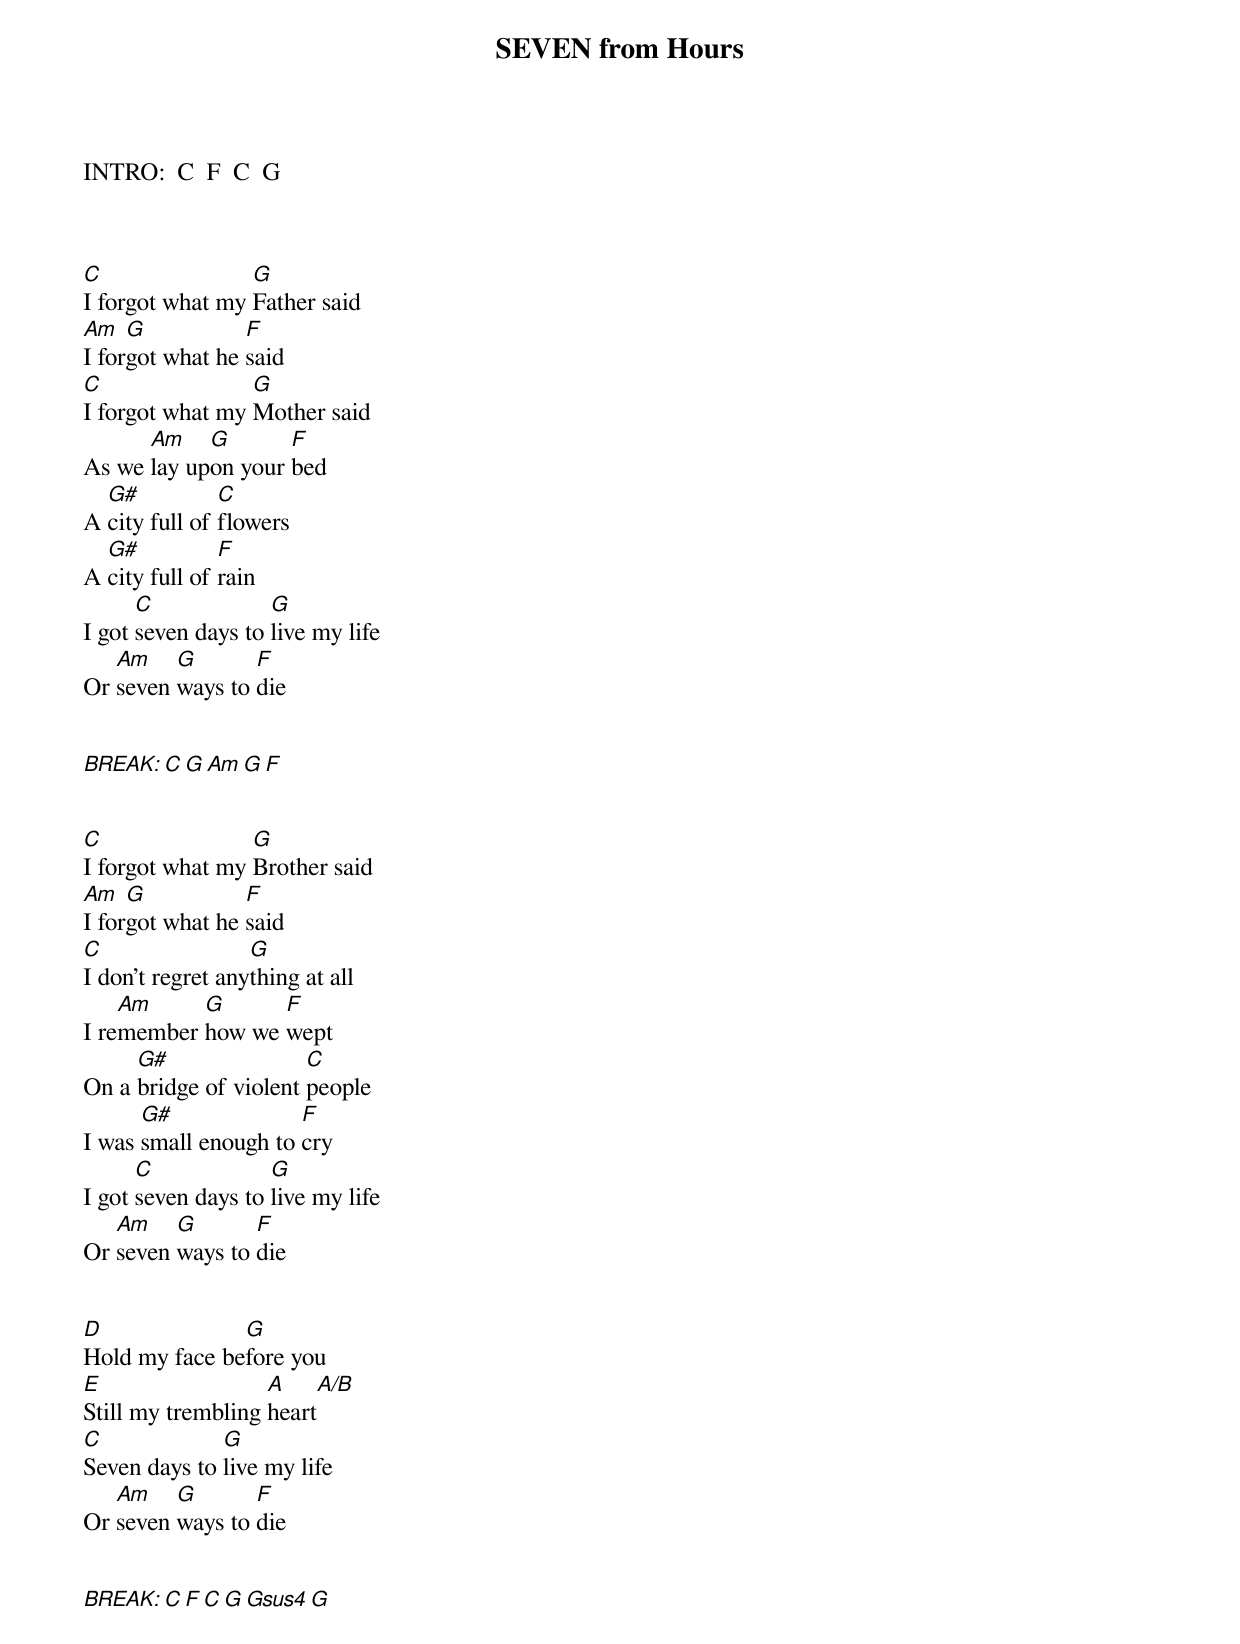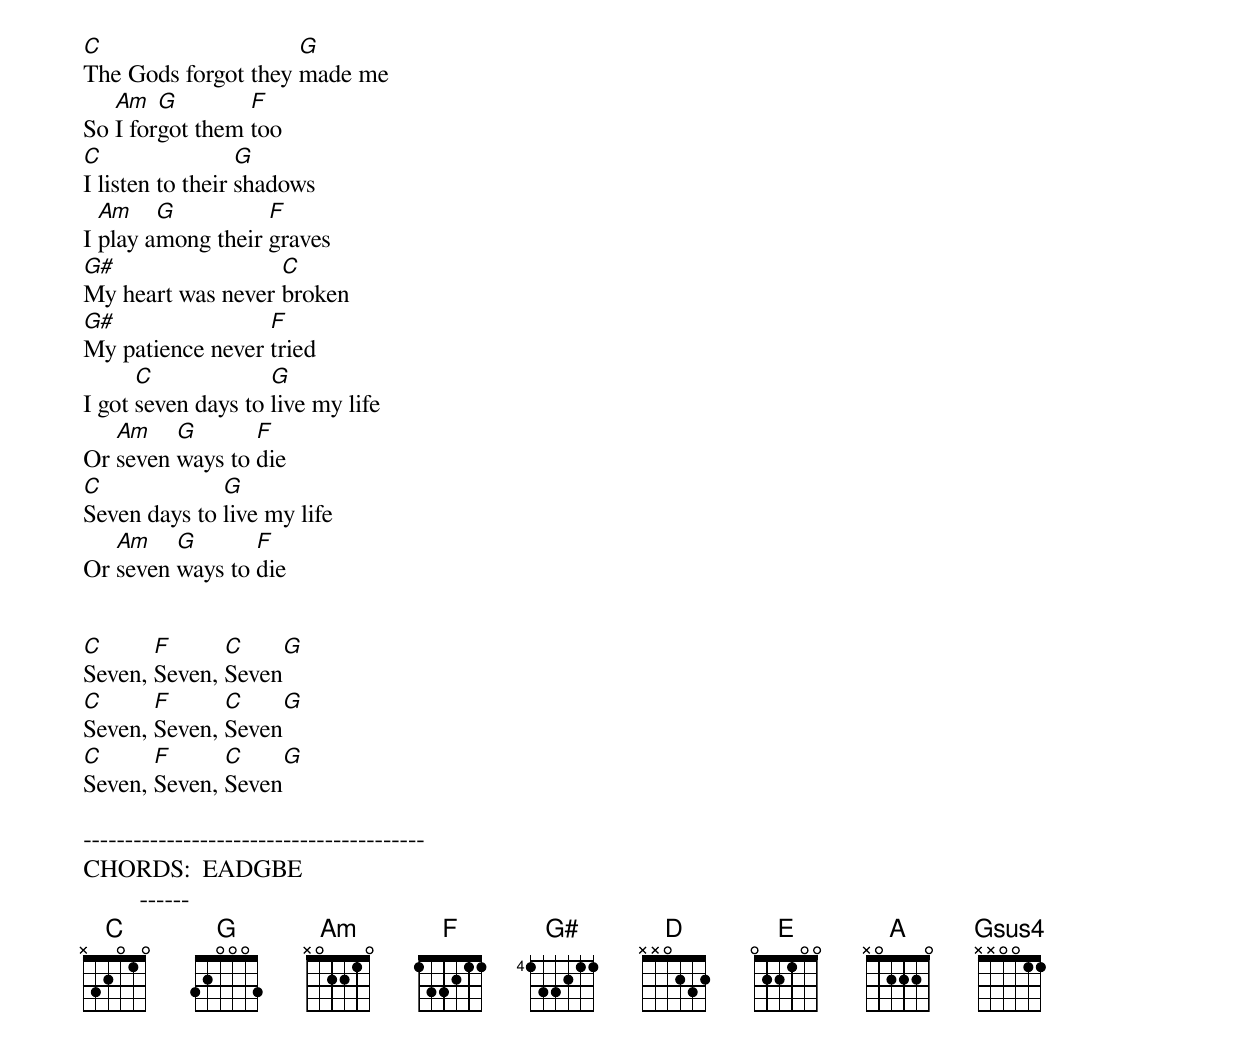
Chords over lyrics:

SEVEN from Hours


INTRO:  C  F  C  G



C                G
I forgot what my Father said
Am   G           F
I forgot what he said
C                G
I forgot what my Mother said
      Am    G       F
As we lay upon your bed
  G#           C
A city full of flowers
  G#           F
A city full of rain
      C             G
I got seven days to live my life
   Am    G       F
Or seven ways to die


BREAK:  C  G  Am  G  F


C                G
I forgot what my Brother said
Am   G           F
I forgot what he said
C                 G
I don't regret anything at all
    Am     G      F
I remember how we wept
     G#                C
On a bridge of violent people
      G#              F
I was small enough to cry
      C             G
I got seven days to live my life
   Am    G       F
Or seven ways to die


D              G
Hold my face before you
E                  A    A/B
Still my trembling heart
C             G
Seven days to live my life
   Am    G       F
Or seven ways to die


BREAK:  C  F  C  G  Gsus4  G


C                    G
The Gods forgot they made me
   Am   G        F
So I forgot them too
C                 G
I listen to their shadows
  Am    G          F
I play among their graves
G#                 C
My heart was never broken
G#                F
My patience never tried
      C             G
I got seven days to live my life
   Am    G       F
Or seven ways to die
C             G
Seven days to live my life
   Am    G       F
Or seven ways to die


C      F      C    G
Seven, Seven, Seven
C      F      C    G
Seven, Seven, Seven
C      F      C    G
Seven, Seven, Seven

-----------------------------------------
CHORDS:  EADGBE
         ------
G        320003
D        XX0232
F        133211
G#       466544
Gsus4    320013
E        022100
C        332010
Am       X02210
A/B      X20220
